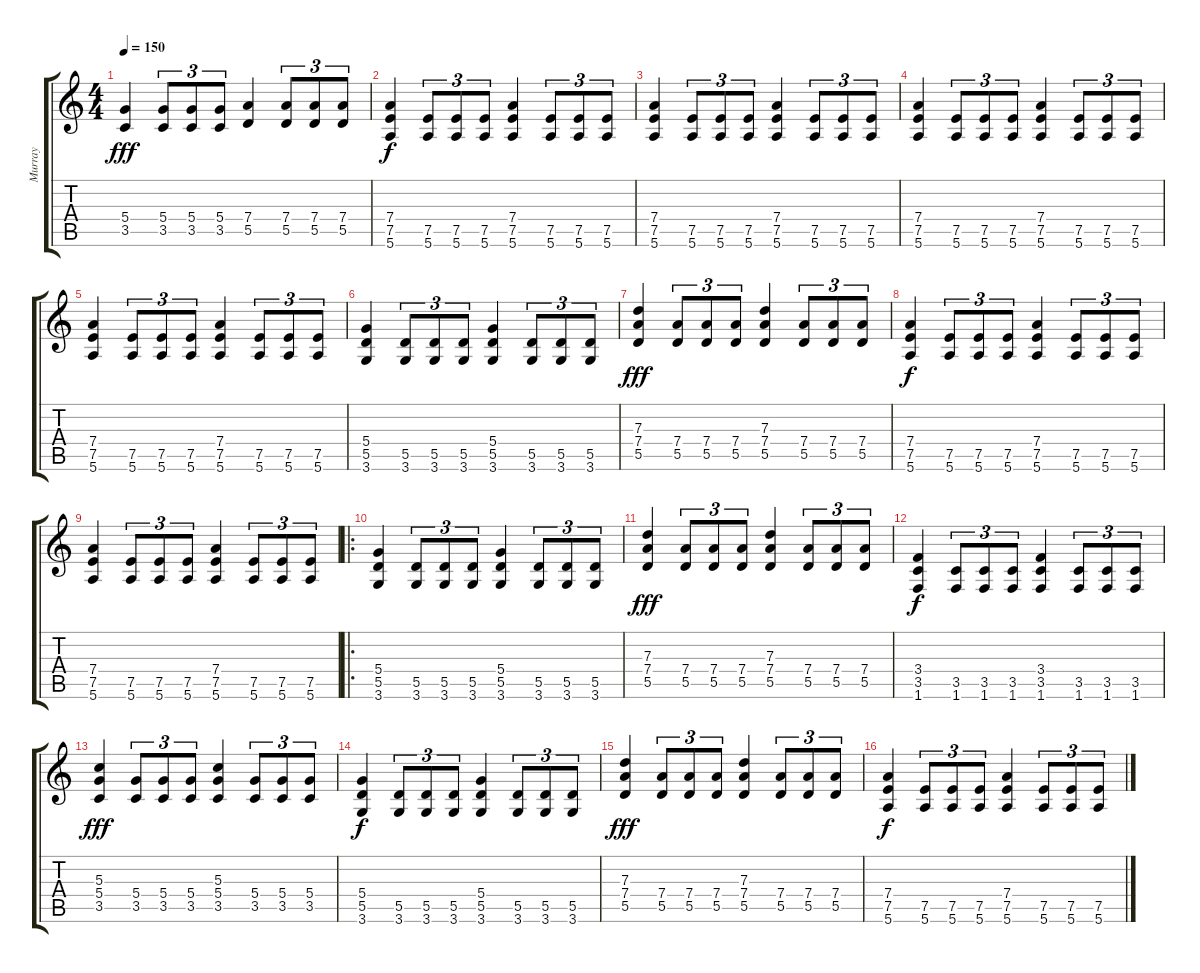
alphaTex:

\track ("Murray" "Murray") {instrument distortionguitar}
\staff {score tabs}
\tuning (E4 B3 G3 D3 A2 E2) {hide}
\ts (4 4)
\tempo 150
\clef g2
\ks c
(5.4 3.5).4{dy fff} (5.4 3.5).8{tu (3 2)} (5.4 3.5).8{tu (3 2)} (5.4 3.5).8{tu (3 2)} (7.4 5.5).4 (7.4 5.5).8{tu (3 2)} (7.4 5.5).8{tu (3 2)} (7.4 5.5).8{tu (3 2)} |
(7.4 7.5 5.6).4{dy f} (7.5 5.6).8{tu (3 2)} (7.5 5.6).8{tu (3 2)} (7.5 5.6).8{tu (3 2)} (7.4 7.5 5.6).4 (7.5 5.6).8{tu (3 2)} (7.5 5.6).8{tu (3 2)} (7.5 5.6).8{tu (3 2)} |
(7.4 7.5 5.6).4 (7.5 5.6).8{tu (3 2)} (7.5 5.6).8{tu (3 2)} (7.5 5.6).8{tu (3 2)} (7.4 7.5 5.6).4 (7.5 5.6).8{tu (3 2)} (7.5 5.6).8{tu (3 2)} (7.5 5.6).8{tu (3 2)} |
(7.4 7.5 5.6).4 (7.5 5.6).8{tu (3 2)} (7.5 5.6).8{tu (3 2)} (7.5 5.6).8{tu (3 2)} (7.4 7.5 5.6).4 (7.5 5.6).8{tu (3 2)} (7.5 5.6).8{tu (3 2)} (7.5 5.6).8{tu (3 2)} |
(7.4 7.5 5.6).4 (7.5 5.6).8{tu (3 2)} (7.5 5.6).8{tu (3 2)} (7.5 5.6).8{tu (3 2)} (7.4 7.5 5.6).4 (7.5 5.6).8{tu (3 2)} (7.5 5.6).8{tu (3 2)} (7.5 5.6).8{tu (3 2)} |
(5.4 5.5 3.6).4 (5.5 3.6).8{tu (3 2)} (5.5 3.6).8{tu (3 2)} (5.5 3.6).8{tu (3 2)} (5.4 5.5 3.6).4 (5.5 3.6).8{tu (3 2)} (5.5 3.6).8{tu (3 2)} (5.5 3.6).8{tu (3 2)} |
(7.3 7.4 5.5).4{dy fff} (7.4 5.5).8{tu (3 2)} (7.4 5.5).8{tu (3 2)} (7.4 5.5).8{tu (3 2)} (7.3 7.4 5.5).4 (7.4 5.5).8{tu (3 2)} (7.4 5.5).8{tu (3 2)} (7.4 5.5).8{tu (3 2)} |
(7.4 7.5 5.6).4{dy f} (7.5 5.6).8{tu (3 2)} (7.5 5.6).8{tu (3 2)} (7.5 5.6).8{tu (3 2)} (7.4 7.5 5.6).4 (7.5 5.6).8{tu (3 2)} (7.5 5.6).8{tu (3 2)} (7.5 5.6).8{tu (3 2)} |
(7.4 7.5 5.6).4 (7.5 5.6).8{tu (3 2)} (7.5 5.6).8{tu (3 2)} (7.5 5.6).8{tu (3 2)} (7.4 7.5 5.6).4 (7.5 5.6).8{tu (3 2)} (7.5 5.6).8{tu (3 2)} (7.5 5.6).8{tu (3 2)} |
\ro
(5.4 5.5 3.6).4 (5.5 3.6).8{tu (3 2)} (5.5 3.6).8{tu (3 2)} (5.5 3.6).8{tu (3 2)} (5.4 5.5 3.6).4 (5.5 3.6).8{tu (3 2)} (5.5 3.6).8{tu (3 2)} (5.5 3.6).8{tu (3 2)} |
(7.3 7.4 5.5).4{dy fff} (7.4 5.5).8{tu (3 2)} (7.4 5.5).8{tu (3 2)} (7.4 5.5).8{tu (3 2)} (7.3 7.4 5.5).4 (7.4 5.5).8{tu (3 2)} (7.4 5.5).8{tu (3 2)} (7.4 5.5).8{tu (3 2)} |
(3.4 3.5 1.6).4{dy f} (3.5 1.6).8{tu (3 2)} (3.5 1.6).8{tu (3 2)} (3.5 1.6).8{tu (3 2)} (3.4 3.5 1.6).4 (3.5 1.6).8{tu (3 2)} (3.5 1.6).8{tu (3 2)} (3.5 1.6).8{tu (3 2)} |
(5.3 5.4 3.5).4{dy fff} (5.4 3.5).8{tu (3 2)} (5.4 3.5).8{tu (3 2)} (5.4 3.5).8{tu (3 2)} (5.3 5.4 3.5).4 (5.4 3.5).8{tu (3 2)} (5.4 3.5).8{tu (3 2)} (5.4 3.5).8{tu (3 2)} |
(5.4 5.5 3.6).4{dy f} (5.5 3.6).8{tu (3 2)} (5.5 3.6).8{tu (3 2)} (5.5 3.6).8{tu (3 2)} (5.4 5.5 3.6).4 (5.5 3.6).8{tu (3 2)} (5.5 3.6).8{tu (3 2)} (5.5 3.6).8{tu (3 2)} |
(7.3 7.4 5.5).4{dy fff} (7.4 5.5).8{tu (3 2)} (7.4 5.5).8{tu (3 2)} (7.4 5.5).8{tu (3 2)} (7.3 7.4 5.5).4 (7.4 5.5).8{tu (3 2)} (7.4 5.5).8{tu (3 2)} (7.4 5.5).8{tu (3 2)} |
(7.4 7.5 5.6).4{dy f} (7.5 5.6).8{tu (3 2)} (7.5 5.6).8{tu (3 2)} (7.5 5.6).8{tu (3 2)} (7.4 7.5 5.6).4 (7.5 5.6).8{tu (3 2)} (7.5 5.6).8{tu (3 2)} (7.5 5.6).8{tu (3 2)}
